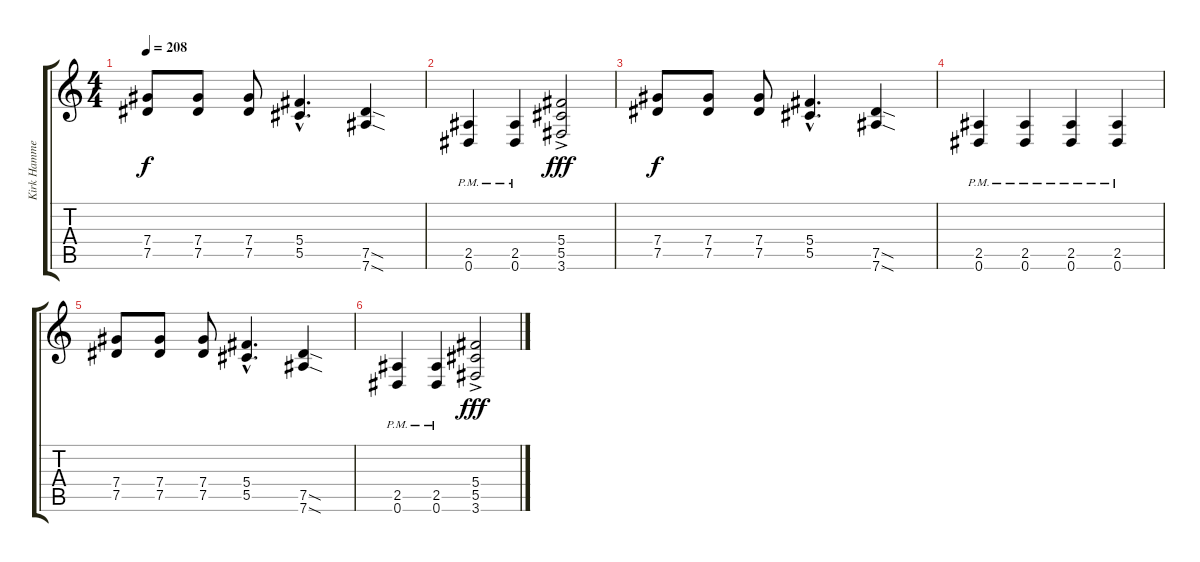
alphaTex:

\track ("Kirk Hammett (Guitar)" "Kirk Hamme") {instrument distortionguitar}
\staff {score tabs}
\tuning (Eb4 Bb3 Gb3 Db3 Ab2 Eb2) {hide}
\ts (4 4)
\tempo 208
\clef g2
\ks c
(7.4 7.5).8{dy f} (7.4 7.5).8 (7.4 7.5).8 (5.4{hac} 5.5{hac}).4{d} (7.5{sod} 7.6{sod}).4 |
(2.5{pm} 0.6{pm}).4 (2.5{pm} 0.6{pm}).4 (5.4{ac} 5.5{ac} 3.6{ac}).2{dy fff} |
(7.4 7.5).8{dy f} (7.4 7.5).8 (7.4 7.5).8 (5.4{hac} 5.5{hac}).4{d} (7.5{sod} 7.6{sod}).4 |
(2.5{pm} 0.6{pm}).4 (2.5{pm} 0.6{pm}).4 (2.5{pm} 0.6{pm}).4 (2.5{pm} 0.6{pm}).4 |
(7.4 7.5).8 (7.4 7.5).8 (7.4 7.5).8 (5.4{hac} 5.5{hac}).4{d} (7.5{sod} 7.6{sod}).4 |
(2.5{pm} 0.6{pm}).4 (2.5{pm} 0.6{pm}).4 (5.4{ac} 5.5{ac} 3.6{ac}).2{dy fff}
